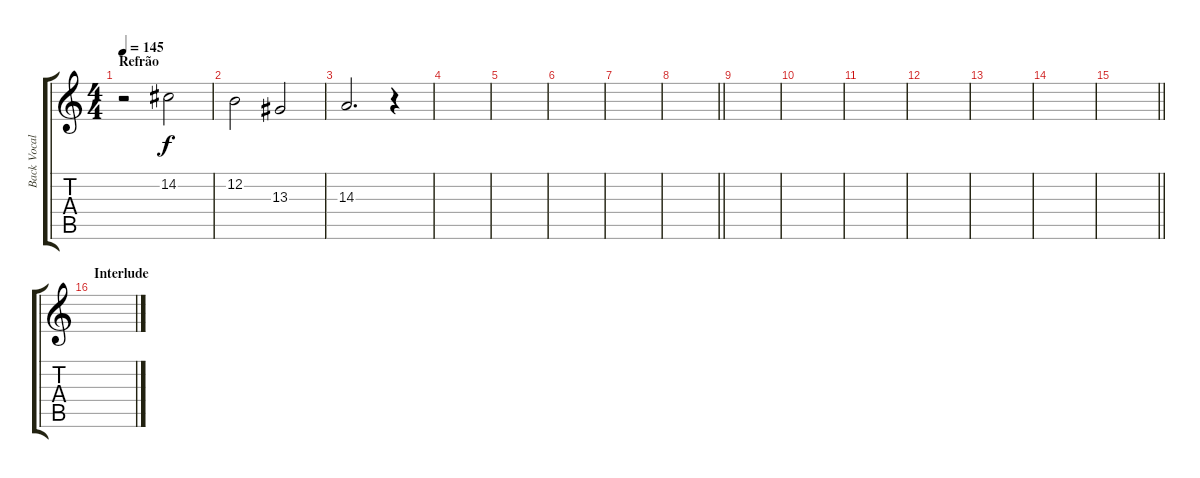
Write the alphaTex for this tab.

\track ("Back Vocal" "Back Vocal") {instrument voiceoohs}
\staff {score tabs}
\tuning (E4 B3 G3 D3 A2 E2) {hide}
\ts (4 4)
\section ("" "Refrão")
\tempo 145
\clef g2
\ks c
r.2{dy f} 14.2.2 |
12.2.2 13.3.2 |
14.3.2{d} r.4 |
|
|
|
|
\barLineRight lightlight
|
|
|
|
|
|
|
\barLineRight lightlight
|
\section ("" "Interlude")
